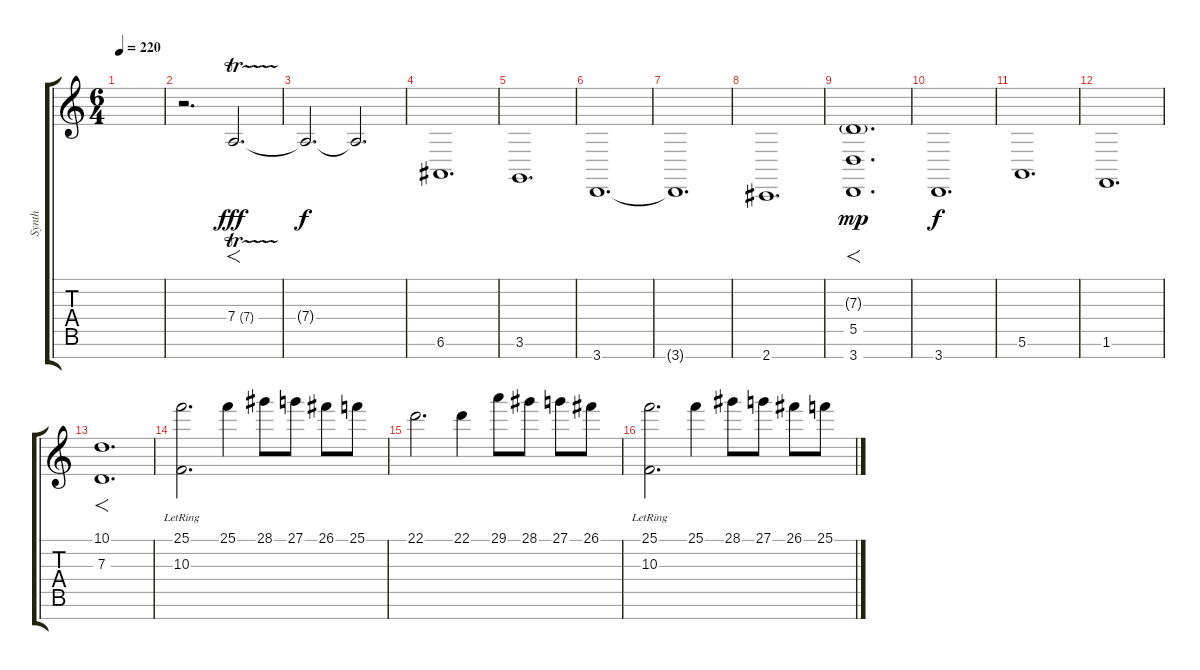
\track ("Synth" "Synth") {instrument brightacousticpiano}
\staff {score tabs}
\tuning (E4 B3 G3 D3 A2 E2 B1) {hide}
\ts (6 4)
\tempo 220
\clef g2
\ks c
|
r.2{d} 7.4{tr (7 16)}.2{f d dy fff} |
7.4{t}.2{d dy f} 7.4{t}.2{d volume 0} |
6.6.1{d volume 11} |
3.6.1{d} |
3.7.1{d} |
3.7{t}.1{d} |
2.7.1{d} |
(7.3{g} 5.5 3.7).1{f d dy mp} |
3.7.1{d dy f} |
5.6.1{d} |
1.6.1{d} |
(10.1 7.3).1{f d} |
(25.1 10.3{lr}).2{d volume 11 balance 8 instrument brightacousticpiano} 25.1.4 28.1.8 27.1.8 26.1.8 25.1.8 |
22.1.2{d} 22.1.4 29.1.8 28.1.8 27.1.8 26.1.8 |
(25.1 10.3{lr}).2{d} 25.1.4 28.1.8 27.1.8 26.1.8 25.1.8
